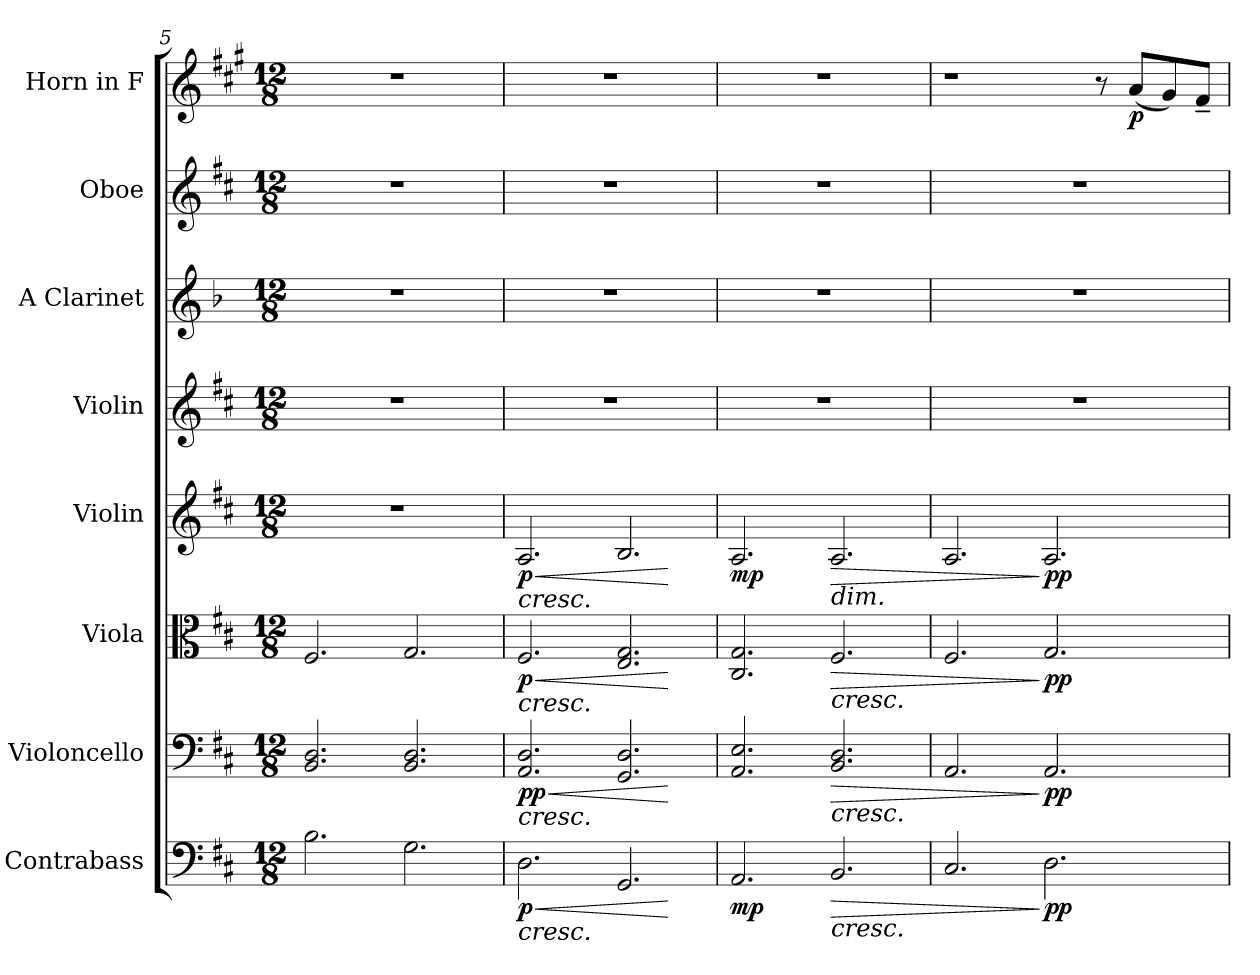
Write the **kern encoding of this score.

**kern	**dynam	**kern	**dynam	**kern	**dynam	**kern	**dynam	**kern	**kern	**kern	**kern	**dynam
*part8	*part8	*part7	*part7	*part6	*part6	*part5	*part5	*part4	*part3	*part2	*part1	*part1
*staff8	*staff8	*staff7	*staff7	*staff6	*staff6	*staff5	*staff5	*staff4	*staff3	*staff2	*staff1	*staff1
*I"Contrabass	*	*I"Violoncello	*	*I"Viola	*	*I"Violin	*	*I"Violin	*I"A Clarinet	*I"Oboe	*I"Horn in F	*
*I'Cb.	*	*I'Vc.	*	*I'Vla.	*	*I'Vln.	*	*I'Vln.	*I'A Cl.	*I'Ob.	*	*
*clefF4	*	*clefF4	*	*clefC3	*	*clefG2	*	*clefG2	*clefG2	*clefG2	*clefG2	*
*ITrd7c12	*	*	*	*	*	*	*	*	*ITrd2c3	*	*ITrd4c7	*
*k[f#c#]	*	*k[f#c#]	*	*k[f#c#]	*	*k[f#c#]	*	*k[f#c#]	*k[f#c#]	*k[f#c#]	*k[f#c#]	*
*M12/8	*	*M12/8	*	*M12/8	*	*M12/8	*	*M12/8	*M12/8	*M12/8	*M12/8	*
=5	=5	=5	=5	=5	=5	=5	=5	=5	=5	=5	=5	=5
2.BB\	.	2.BB/ 2.D/	.	2.F#/	.	1.r	.	1.r	1.r	1.r	1.r	.
2.GG\	.	2.BB/ 2.D/	.	2.G/	.	.	.	.	.	.	.	.
=6	=6	=6	=6	=6	=6	=6	=6	=6	=6	=6	=6	=6
!	!	!	!	!	!	!LO:TX:b:i:t=cresc.	!	!	!	!	!	!
!	!	!	!	!LO:TX:b:i:t=cresc.	!	!	!	!	!	!	!	!
!	!	!LO:TX:b:i:t=cresc.	!	!	!	!	!	!	!	!	!	!
!LO:TX:b:i:t=cresc.	!	!	!	!	!	!	!	!	!	!	!	!
!	!LO:HP:b	!	!LO:HP:b	!	!LO:HP:b	!	!LO:HP:b	!	!	!	!	!
!	!LO:DY:n=1:b	!	!LO:DY:n=1:b	!	!	!	!	!	!	!	!	!
!	!	!	!LO:DY:n=2:b	!	!LO:DY:n=1:b	!	!LO:DY:n=1:b	!	!	!	!	!
2.DD\	< p	2.AA/ 2.D/	< p p	2.F#/	< p	2.A/	< p	1.r	1.r	1.r	1.r	.
2.GGG/	.	2.GG/ 2.D/	.	2.E/ 2.G/	.	2.B/	.	.	.	.	.	.
.	[	.	[	.	[	.	[	.	.	.	.	.
=7	=7	=7	=7	=7	=7	=7	=7	=7	=7	=7	=7	=7
!	!LO:DY:b	!	!LO:DY:b	!	!	!	!	!	!	!	!	!
!	!	!	!LO:DY:n=1:b	!	!LO:DY:b	!	!	!	!	!	!	!
!	!	!	!	!	!LO:DY:n=1:b	!	!LO:DY:b	!	!	!	!	!
2.AAA/	mp	2.AA/ 2.E/	mp mp	2.C#/ 2.G/	mp mp	2.A/	mp	1.r	1.r	1.r	1.r	.
!	!	!	!	!	!	!LO:TX:b:i:t=dim.	!	!	!	!	!	!
!	!	!	!	!LO:TX:b:i:t=cresc.	!	!	!	!	!	!	!	!
!	!	!LO:TX:b:i:t=cresc.	!	!	!	!	!	!	!	!	!	!
!LO:TX:b:i:t=cresc.	!	!	!	!	!	!	!	!	!	!	!	!
!	!LO:HP:b	!	!LO:HP:b	!	!LO:HP:b	!	!LO:HP:b	!	!	!	!	!
2.BBB/	>	2.BB/ 2.D/	>	2.F#/	>	2.A/	>	.	.	.	.	.
=8	=8	=8	=8	=8	=8	=8	=8	=8	=8	=8	=8	=8
2.CC#/	.	2.AA/	.	2.F#/	.	2.A/	.	1.r	1.r	1.r	1r	.
!	!LO:DY:n=1:b	!	!LO:DY:n=1:b	!	!LO:DY:n=1:b	!	!LO:DY:n=1:b	!	!	!	!	!
2.DD\	] pp	2.AA/	] pp	2.G/	] pp	2.A/	] pp	.	.	.	.	.
.	.	.	.	.	.	.	.	.	.	.	8r	.
!	!	!	!	!	!	!	!	!	!	!	!	!LO:DY:b
.	.	.	.	.	.	.	.	.	.	.	(<8d/L	p
.	.	.	.	.	.	.	.	.	.	.	8c#/)	.
.	.	.	.	.	.	.	.	.	.	.	8B~/J	.
=	=	=	=	=	=	=	=	=	=	=	=	=
*-	*-	*-	*-	*-	*-	*-	*-	*-	*-	*-	*-	*-
